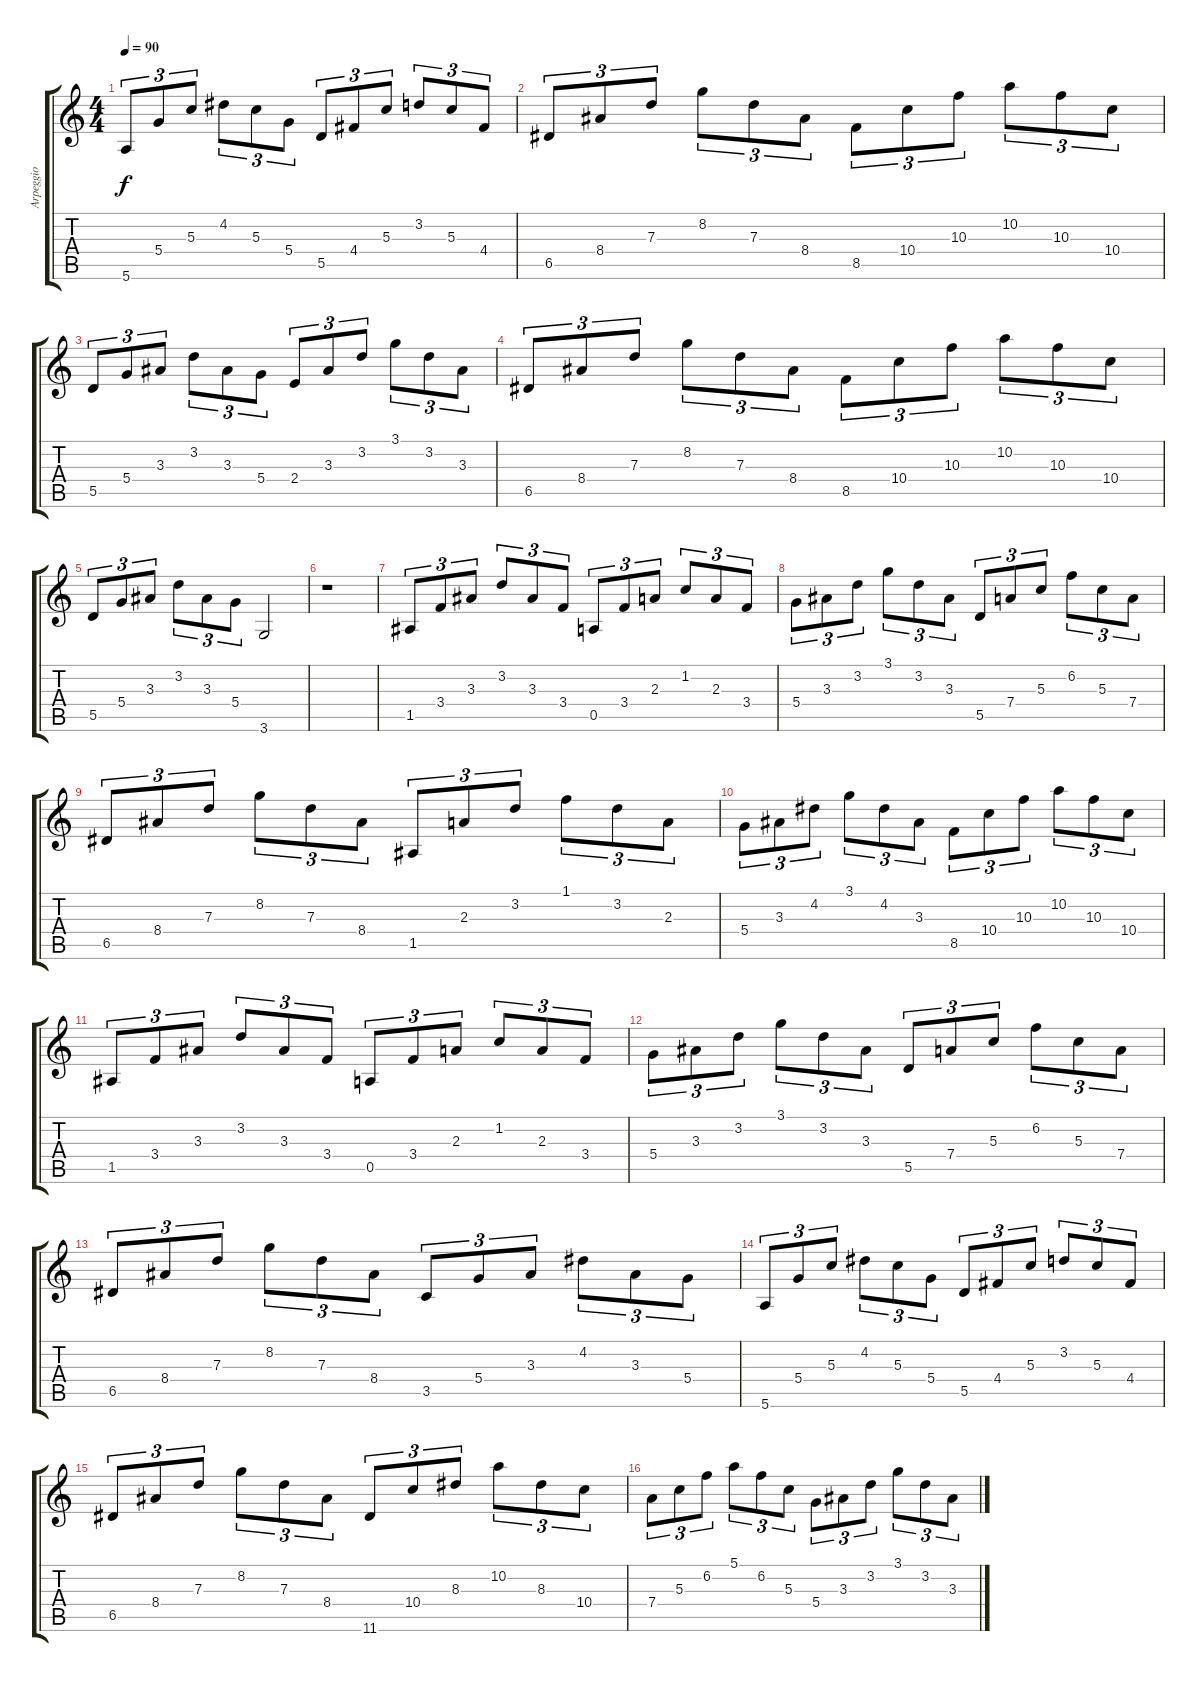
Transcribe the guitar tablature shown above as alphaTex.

\track ("Arpeggio" "Arpeggio") {instrument acousticguitarnylon}
\staff {score tabs}
\tuning (E4 B3 G3 D3 A2 E2) {hide}
\ts (4 4)
\tempo 90
\clef g2
\ks c
5.6.8{tu (3 2) dy f} 5.4.8{tu (3 2)} 5.3.8{tu (3 2)} 4.2.8{tu (3 2)} 5.3.8{tu (3 2)} 5.4.8{tu (3 2)} 5.5.8{tu (3 2)} 4.4.8{tu (3 2)} 5.3.8{tu (3 2)} 3.2.8{tu (3 2)} 5.3.8{tu (3 2)} 4.4.8{tu (3 2)} |
6.5.8{tu (3 2)} 8.4.8{tu (3 2)} 7.3.8{tu (3 2)} 8.2.8{tu (3 2)} 7.3.8{tu (3 2)} 8.4.8{tu (3 2)} 8.5.8{tu (3 2)} 10.4.8{tu (3 2)} 10.3.8{tu (3 2)} 10.2.8{tu (3 2)} 10.3.8{tu (3 2)} 10.4.8{tu (3 2)} |
5.5.8{tu (3 2)} 5.4.8{tu (3 2)} 3.3.8{tu (3 2)} 3.2.8{tu (3 2)} 3.3.8{tu (3 2)} 5.4.8{tu (3 2)} 2.4.8{tu (3 2)} 3.3.8{tu (3 2)} 3.2.8{tu (3 2)} 3.1.8{tu (3 2)} 3.2.8{tu (3 2)} 3.3.8{tu (3 2)} |
6.5.8{tu (3 2)} 8.4.8{tu (3 2)} 7.3.8{tu (3 2)} 8.2.8{tu (3 2)} 7.3.8{tu (3 2)} 8.4.8{tu (3 2)} 8.5.8{tu (3 2)} 10.4.8{tu (3 2)} 10.3.8{tu (3 2)} 10.2.8{tu (3 2)} 10.3.8{tu (3 2)} 10.4.8{tu (3 2)} |
5.5.8{tu (3 2)} 5.4.8{tu (3 2)} 3.3.8{tu (3 2)} 3.2.8{tu (3 2)} 3.3.8{tu (3 2)} 5.4.8{tu (3 2)} 3.6.2 |
r.1 |
1.5.8{tu (3 2)} 3.4.8{tu (3 2)} 3.3.8{tu (3 2)} 3.2.8{tu (3 2)} 3.3.8{tu (3 2)} 3.4.8{tu (3 2)} 0.5.8{tu (3 2)} 3.4.8{tu (3 2)} 2.3.8{tu (3 2)} 1.2.8{tu (3 2)} 2.3.8{tu (3 2)} 3.4.8{tu (3 2)} |
5.4.8{tu (3 2)} 3.3.8{tu (3 2)} 3.2.8{tu (3 2)} 3.1.8{tu (3 2)} 3.2.8{tu (3 2)} 3.3.8{tu (3 2)} 5.5.8{tu (3 2)} 7.4.8{tu (3 2)} 5.3.8{tu (3 2)} 6.2.8{tu (3 2)} 5.3.8{tu (3 2)} 7.4.8{tu (3 2)} |
6.5.8{tu (3 2)} 8.4.8{tu (3 2)} 7.3.8{tu (3 2)} 8.2.8{tu (3 2)} 7.3.8{tu (3 2)} 8.4.8{tu (3 2)} 1.5.8{tu (3 2)} 2.3.8{tu (3 2)} 3.2.8{tu (3 2)} 1.1.8{tu (3 2)} 3.2.8{tu (3 2)} 2.3.8{tu (3 2)} |
5.4.8{tu (3 2)} 3.3.8{tu (3 2)} 4.2.8{tu (3 2)} 3.1.8{tu (3 2)} 4.2.8{tu (3 2)} 3.3.8{tu (3 2)} 8.5.8{tu (3 2)} 10.4.8{tu (3 2)} 10.3.8{tu (3 2)} 10.2.8{tu (3 2)} 10.3.8{tu (3 2)} 10.4.8{tu (3 2)} |
1.5.8{tu (3 2)} 3.4.8{tu (3 2)} 3.3.8{tu (3 2)} 3.2.8{tu (3 2)} 3.3.8{tu (3 2)} 3.4.8{tu (3 2)} 0.5.8{tu (3 2)} 3.4.8{tu (3 2)} 2.3.8{tu (3 2)} 1.2.8{tu (3 2)} 2.3.8{tu (3 2)} 3.4.8{tu (3 2)} |
5.4.8{tu (3 2)} 3.3.8{tu (3 2)} 3.2.8{tu (3 2)} 3.1.8{tu (3 2)} 3.2.8{tu (3 2)} 3.3.8{tu (3 2)} 5.5.8{tu (3 2)} 7.4.8{tu (3 2)} 5.3.8{tu (3 2)} 6.2.8{tu (3 2)} 5.3.8{tu (3 2)} 7.4.8{tu (3 2)} |
6.5.8{tu (3 2)} 8.4.8{tu (3 2)} 7.3.8{tu (3 2)} 8.2.8{tu (3 2)} 7.3.8{tu (3 2)} 8.4.8{tu (3 2)} 3.5.8{tu (3 2)} 5.4.8{tu (3 2)} 3.3.8{tu (3 2)} 4.2.8{tu (3 2)} 3.3.8{tu (3 2)} 5.4.8{tu (3 2)} |
5.6.8{tu (3 2)} 5.4.8{tu (3 2)} 5.3.8{tu (3 2)} 4.2.8{tu (3 2)} 5.3.8{tu (3 2)} 5.4.8{tu (3 2)} 5.5.8{tu (3 2)} 4.4.8{tu (3 2)} 5.3.8{tu (3 2)} 3.2.8{tu (3 2)} 5.3.8{tu (3 2)} 4.4.8{tu (3 2)} |
6.5.8{tu (3 2)} 8.4.8{tu (3 2)} 7.3.8{tu (3 2)} 8.2.8{tu (3 2)} 7.3.8{tu (3 2)} 8.4.8{tu (3 2)} 11.6.8{tu (3 2)} 10.4.8{tu (3 2)} 8.3.8{tu (3 2)} 10.2.8{tu (3 2)} 8.3.8{tu (3 2)} 10.4.8{tu (3 2)} |
7.4.8{tu (3 2)} 5.3.8{tu (3 2)} 6.2.8{tu (3 2)} 5.1.8{tu (3 2)} 6.2.8{tu (3 2)} 5.3.8{tu (3 2)} 5.4.8{tu (3 2)} 3.3.8{tu (3 2)} 3.2.8{tu (3 2)} 3.1.8{tu (3 2)} 3.2.8{tu (3 2)} 3.3.8{tu (3 2)}
